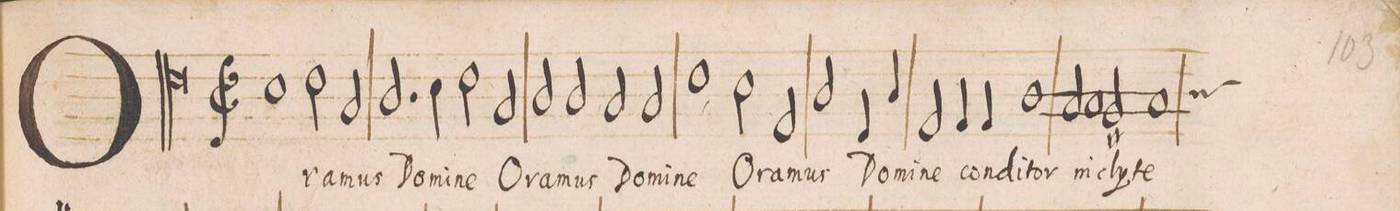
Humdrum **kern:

**kern	**text
*I"ALTVS	*
*clefC4	*
*k[]	*
*met(C|)	*
*M2/1	*
1B	O-
2c\	-ra-
2G/	-mus
=2-	=2-
2.A/	Do-
4B\	-mi-
2c\	-ne
2G/	O-
=3-	=3-
2A/	-ra-
2A/	-mus
2G/	Do-
2G/	-mi-
=4-	=4-
1c,<	-ne
2B\	O-
2E/	-ra-
=5-	=5-
2A/	-mus
4D/	Do-
4A/	-mi-
2E/	-ne
4E/	con-
4E/	-di-
=6-	=6-
1A	-tor
2G/	in
1G/	cly-
=7-	=7-
2F#X/	.
*custos:A	*
1G	-te
=8-	=8-
*-	*-
